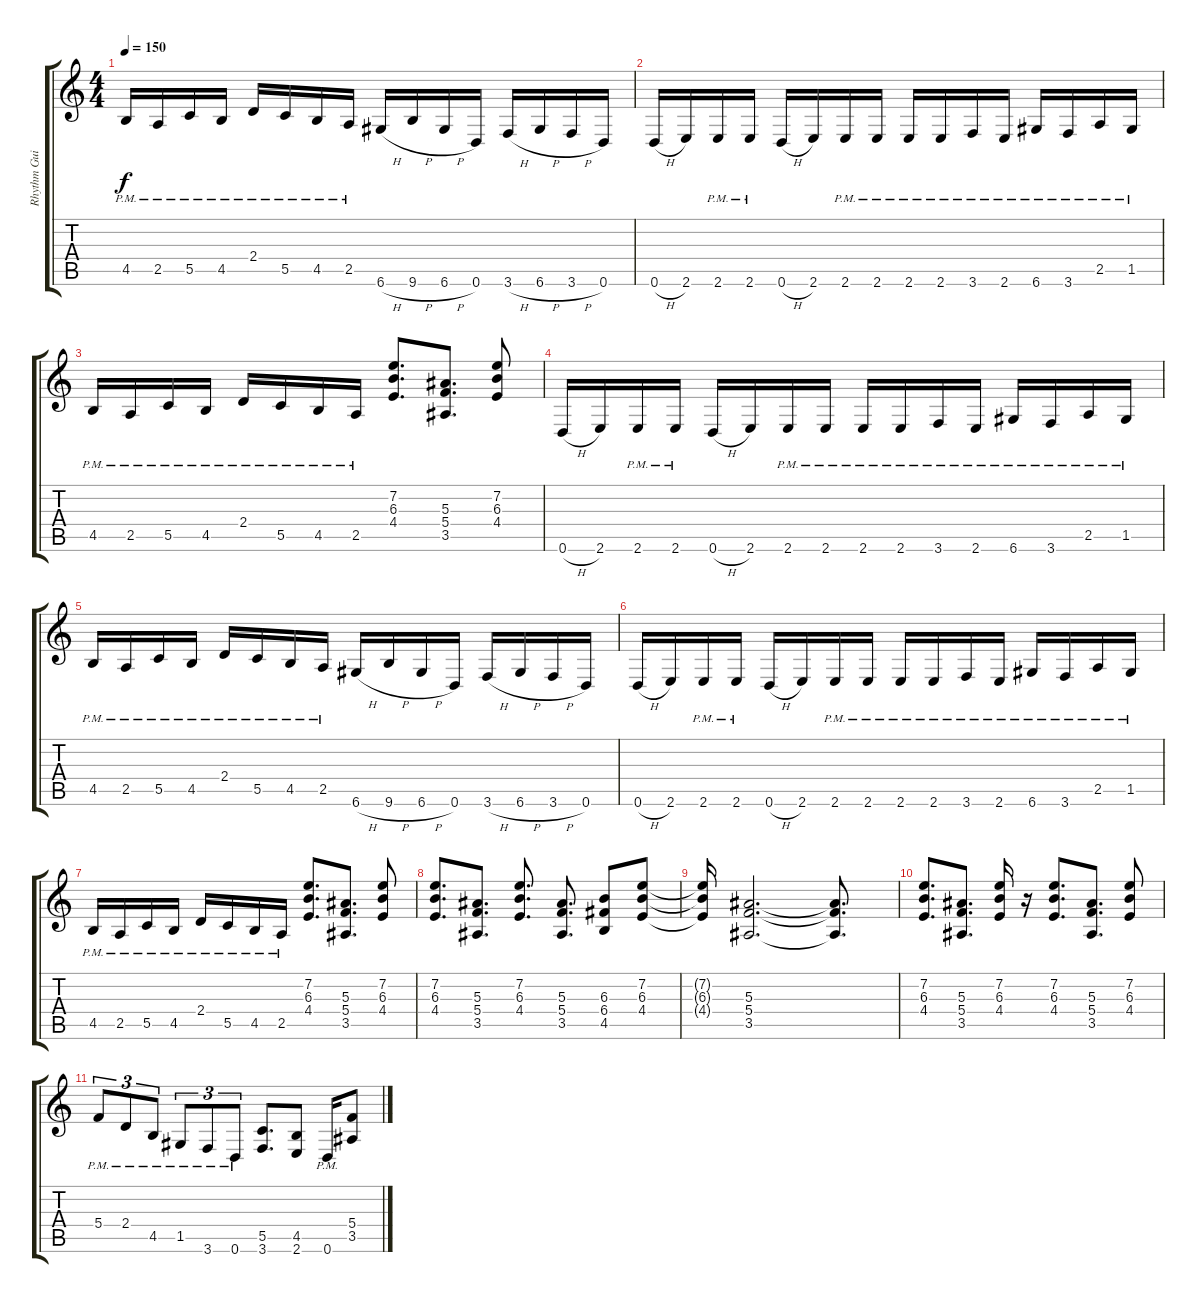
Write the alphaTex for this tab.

\track ("Rhythm Guitar" "Rhythm Gui") {instrument distortionguitar}
\staff {score tabs}
\tuning (D4 A3 F3 C3 G2 D2) {hide}
\ts (4 4)
\tempo 150
\clef g2
\ks c
4.5{pm}.16{dy f} 2.5{pm}.16 5.5{pm}.16 4.5{pm}.16 2.4{pm}.16 5.5{pm}.16 4.5{pm}.16 2.5{pm}.16 6.6{h}.16 9.6{h}.16 6.6{h}.16 0.6.16 3.6{h}.16 6.6{h}.16 3.6{h}.16 0.6.16 |
0.6{h}.16 2.6.16 2.6{pm}.16 2.6{pm}.16 0.6{h}.16 2.6.16 2.6{pm}.16 2.6{pm}.16 2.6{pm}.16 2.6{pm}.16 3.6{pm}.16 2.6{pm}.16 6.6{pm}.16 3.6{pm}.16 2.5{pm}.16 1.5{pm}.16 |
4.5{pm}.16 2.5{pm}.16 5.5{pm}.16 4.5{pm}.16 2.4{pm}.16 5.5{pm}.16 4.5{pm}.16 2.5{pm}.16 (7.2 6.3 4.4).8{d} (5.3 5.4 3.5).8{d} (7.2 6.3 4.4).8 |
0.6{h}.16 2.6.16 2.6{pm}.16 2.6{pm}.16 0.6{h}.16 2.6.16 2.6{pm}.16 2.6{pm}.16 2.6{pm}.16 2.6{pm}.16 3.6{pm}.16 2.6{pm}.16 6.6{pm}.16 3.6{pm}.16 2.5{pm}.16 1.5{pm}.16 |
4.5{pm}.16 2.5{pm}.16 5.5{pm}.16 4.5{pm}.16 2.4{pm}.16 5.5{pm}.16 4.5{pm}.16 2.5{pm}.16 6.6{h}.16 9.6{h}.16 6.6{h}.16 0.6.16 3.6{h}.16 6.6{h}.16 3.6{h}.16 0.6.16 |
0.6{h}.16 2.6.16 2.6{pm}.16 2.6{pm}.16 0.6{h}.16 2.6.16 2.6{pm}.16 2.6{pm}.16 2.6{pm}.16 2.6{pm}.16 3.6{pm}.16 2.6{pm}.16 6.6{pm}.16 3.6{pm}.16 2.5{pm}.16 1.5{pm}.16 |
4.5{pm}.16 2.5{pm}.16 5.5{pm}.16 4.5{pm}.16 2.4{pm}.16 5.5{pm}.16 4.5{pm}.16 2.5{pm}.16 (7.2 6.3 4.4).8{d} (5.3 5.4 3.5).8{d} (7.2 6.3 4.4).8 |
(7.2 6.3 4.4).8{d} (5.3 5.4 3.5).8{d} (7.2 6.3 4.4).8{d} (5.3 5.4 3.5).8{d} (6.3 6.4 4.5).8 (7.2 6.3 4.4).8 |
(7.2{t} 6.3{t} 4.4{t}).16 (5.3 5.4 3.5).2{d} (5.3{t} 5.4{t} 3.5{t}).8{d} |
(7.2 6.3 4.4).8{d} (5.3 5.4 3.5).8{d} (7.2 6.3 4.4).16 r.16 (7.2 6.3 4.4).8{d} (5.3 5.4 3.5).8{d} (7.2 6.3 4.4).8 |
5.4{pm}.8{tu (3 2)} 2.4{pm}.8{tu (3 2)} 4.5{pm}.8{tu (3 2)} 1.5{pm}.8{tu (3 2)} 3.6{pm}.8{tu (3 2)} 0.6{pm}.8{tu (3 2)} (5.5 3.6).8{d} (4.5 2.6).8 0.6{pm}.16 (5.4 3.5).8
